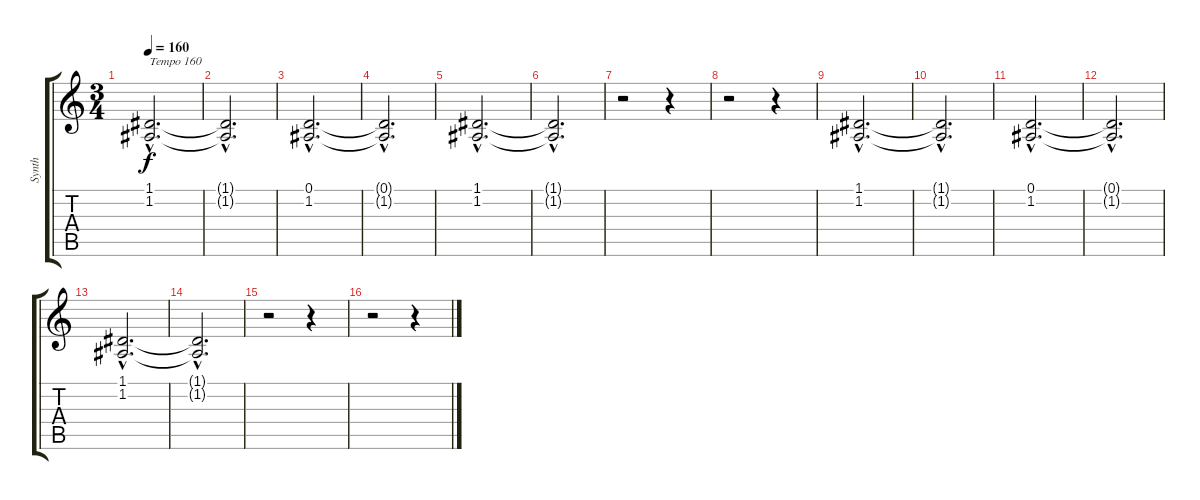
\track ("Synth" "Synth") {instrument choiraahs}
\staff {score tabs}
\tuning (D4 A3 F3 C3 G2 C2) {hide}
\ts (3 4)
\tempo 160
\clef g2
\ks c
(1.1{hac} 1.2{hac}).2{d txt "Tempo 160" dy f volume 8 instrument choiraahs} |
(1.1{hac t} 1.2{hac t}).2{d} |
(0.1{hac} 1.2{hac}).2{d} |
(0.1{hac t} 1.2{hac t}).2{d} |
(1.1{hac} 1.2{hac}).2{d} |
(1.1{hac t} 1.2{hac t}).2{d} |
r.2 r.4 |
r.2 r.4 |
(1.1{hac} 1.2{hac}).2{d} |
(1.1{hac t} 1.2{hac t}).2{d} |
(0.1{hac} 1.2{hac}).2{d} |
(0.1{hac t} 1.2{hac t}).2{d} |
(1.1{hac} 1.2{hac}).2{d} |
(1.1{hac t} 1.2{hac t}).2{d} |
r.2 r.4 |
r.2 r.4
